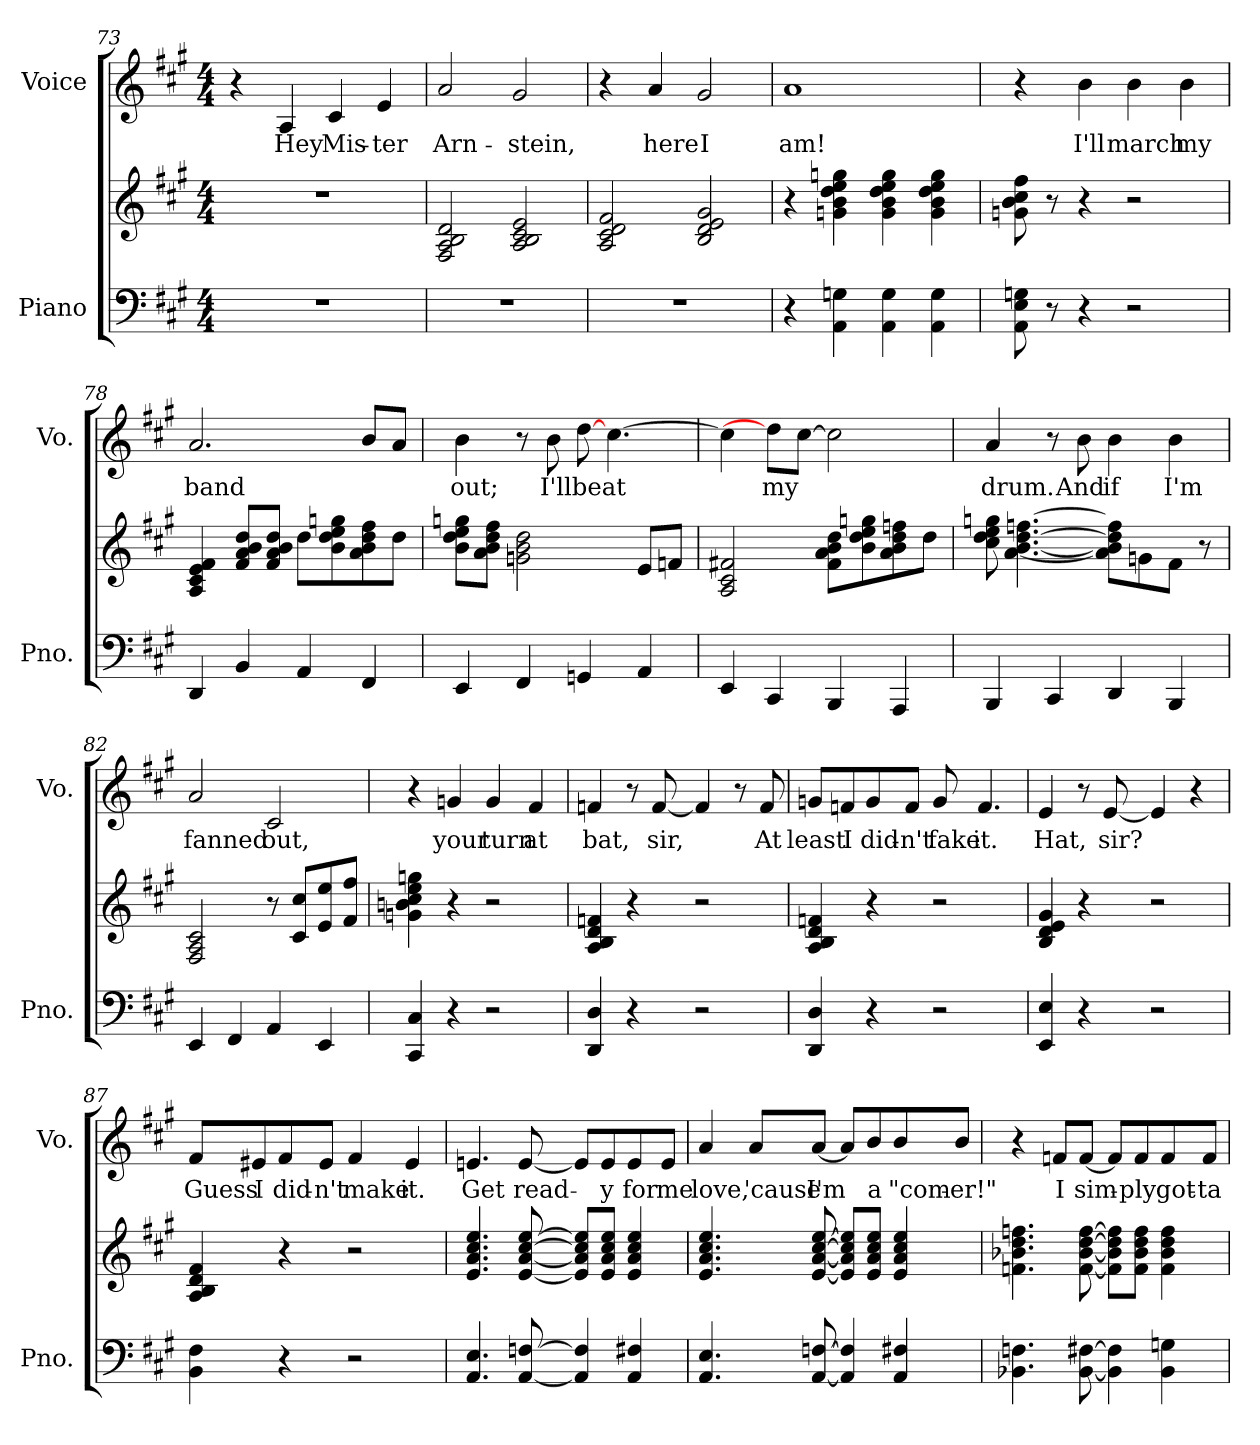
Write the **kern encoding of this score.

**kern	**kern	**kern	**text
*part2	*part2	*part1	*part1
*staff3	*staff2	*staff1	*staff1
*I"Piano	*	*I"Voice	*
*I'Pno.	*	*I'Vo.	*
!!LO:PB:g=z
*clefF4	*clefG2	*clefG2	*
*k[f#c#g#]	*k[f#c#g#]	*k[f#c#g#]	*
*M4/4	*M4/4	*M4/4	*
=73	=73	=73	=73
1r	1r	4r	.
!	!	!	!LO:LY:b
.	.	4A/	Hey
!	!	!	!LO:LY:b
.	.	4c#/	Mis-
!	!	!	!LO:LY:b
.	.	4e/	-ter
=74	=74	=74	=74
!	!	!	!LO:LY:b
1r	2F#/ 2A/ 2B/ 2d/	2a/	Arn-
!	!	!	!LO:LY:b
.	2A/ 2B/ 2c#/ 2e/	2g#/	-stein,
=75	=75	=75	=75
1r	2A/ 2c#/ 2d/ 2f#/	4r	.
!	!	!	!LO:LY:b
.	.	4a/	here
!	!	!	!LO:LY:b
.	2B/ 2d/ 2e/ 2g#/	2g#/	I
=76	=76	=76	=76
!	!	!	!LO:LY:b
4r	4r	1a	am!
4AA\ 4Gn\	4gn\ 4b\ 4dd\ 4ee\ 4ggn\	.	.
4AA\ 4G\	4g\ 4b\ 4dd\ 4ee\ 4gg\	.	.
4AA\ 4G\	4g\ 4b\ 4dd\ 4ee\ 4gg\	.	.
!!LO:LB:g=z
=77	=77	=77	=77
8AA\ 8E\ 8Gn\	8gn\ 8b\ 8cc#\ 8ff#\	4r	.
8r	8r	.	.
!	!	!	!LO:LY:b
4r	4r	4b\	I'll
!	!	!	!LO:LY:b
2r	2r	4b\	march
!	!	!	!LO:LY:b
.	.	4b\	my
=78	=78	=78	=78
!	!	!	!LO:LY:b
4DD/	4A/ 4c#/ 4e/ 4f#/	2.a/	band
4BB/	8f#/ 8a/ 8b/ 8dd/L	.	.
.	8f#/ 8a/ 8b/ 8dd/J	.	.
4AA/	8dd\L	.	.
.	8b\ 8dd\ 8ee\ 8ggn\	.	.
4FF#/	8a\ 8b\ 8dd\ 8ff#\	8b/L	.
.	8dd\J	8a/J	.
=79	=79	=79	=79
!	!	!	!LO:LY:b
4EE/	8b\ 8dd\ 8ee\ 8ggn\L	4b\	out;
.	8a\ 8b\ 8dd\ 8ff#\J	.	.
4FF#/	2gn\ 2b\ 2dd\	8r	.
!	!	!	!LO:LY:b
.	.	8b\	I'll
!	!	!	!LO:LY:b
4GGn/	.	[8dd\	beat
.	.	[4.cc#\	.
4AA/	8e/L	.	.
.	8fn/J	.	.
!!LO:LB:g=z
=80	=80	=80	=80
4EE/	2A/ 2c#/ 2f#X/	4cc#\]	.
!	!	!	!LO:LY:b
4CC#/	.	8dd\L]	my
.	.	[8cc#\J	.
4BBB/	8f#\ 8a\ 8b\ 8dd\L	2cc#\]	.
.	8b\ 8dd\ 8ee\ 8ggn\	.	.
4AAA/	8a\ 8b\ 8dd\ 8ffn\	.	.
.	8dd\J	.	.
=81	=81	=81	=81
!	!	!	!LO:LY:b
4BBB/	8cc#\ 8dd\ 8ee\ 8ggn\	4a/	drum.
.	[4.a\ [4.b\ [4.dd\ [4.ffn\	.	.
4CC#/	.	8r	.
!	!	!	!LO:LY:b
.	.	8b\	And
!	!	!	!LO:LY:b
4DD/	8a\] 8b\] 8dd\] 8ff\]L	4b\	if
.	8gn\	.	.
!	!	!	!LO:LY:b
4BBB/	8f#\J	4b\	I'm
.	8r	.	.
=82	=82	=82	=82
!	!	!	!LO:LY:b
4EE/	2F#/ 2A/ 2c#/	2a/	fanned
4FF#/	.	.	.
!	!	!	!LO:LY:b
4AA/	8r	2c#/	out,
.	8c#/ 8cc#/L	.	.
4EE/	8e/ 8ee/	.	.
.	8f#/ 8ff#/J	.	.
!!LO:LB:g=z
=83	=83	=83	=83
4CC#/ 4C#/	4gn\ 4bn\ 4cc#\ 4ee\ 4ggn\	4r	.
!	!	!	!LO:LY:b
4r	4r	4gn/	your
!	!	!	!LO:LY:b
2r	2r	4g/	turn
!	!	!	!LO:LY:b
.	.	4f#/	at
=84	=84	=84	=84
!	!	!	!LO:LY:b
4DD/ 4D/	4A/ 4B/ 4d/ 4fn/	4fn/	bat,
4r	4r	8r	.
!	!	!	!LO:LY:b
.	.	[8f/	sir,
2r	2r	4f/]	.
.	.	8r	.
!	!	!	!LO:LY:b
.	.	8f/	At
=85	=85	=85	=85
!	!	!	!LO:LY:b
4DD/ 4D/	4A/ 4B/ 4d/ 4fn/	8gn/L	least
!	!	!	!LO:LY:b
.	.	8fn/	I
!	!	!	!LO:LY:b
4r	4r	8g/	did-
!	!	!	!LO:LY:b
.	.	8f/J	-n't
!	!	!	!LO:LY:b
2r	2r	8g/	fake
!	!	!	!LO:LY:b
.	.	4.f/	it.
!!LO:PB:g=z
=86	=86	=86	=86
!	!	!	!LO:LY:b
4EE/ 4E/	4B/ 4d/ 4e/ 4g#/	4e/	Hat,
4r	4r	8r	.
!	!	!	!LO:LY:b
.	.	[8e/	sir?
2r	2r	4e/]	.
.	.	4r	.
=87	=87	=87	=87
!	!	!	!LO:LY:b
4BB\ 4F#\	4A/ 4B/ 4d/ 4f#/	8f#/L	Guess
!	!	!	!LO:LY:b
.	.	8e#X/	I
!	!	!	!LO:LY:b
4r	4r	8f#/	did-
!	!	!	!LO:LY:b
.	.	8e#/J	-n't
!	!	!	!LO:LY:b
2r	2r	4f#/	make
!	!	!	!LO:LY:b
.	.	4e#/	it.
=88	=88	=88	=88
!	!	!	!LO:LY:b
4.AA/ 4.E/	4.e/ 4.a/ 4.cc#/ 4.ee/	4.en/	Get
!	!	!	!LO:LY:b
[8AA/ [8Fn/	[8e/ [8a/ [8cc#/ [8ee/	[8e/	read-
4AA/] 4F/]	8e/] 8a/] 8cc#/] 8ee/]L	8e/L]	.
!	!	!	!LO:LY:b
.	8e/ 8a/ 8cc#/ 8ee/J	8e/	-y
!	!	!	!LO:LY:b
4AA/ 4F#X/	4e/ 4a/ 4cc#/ 4ee/	8e/	for
!	!	!	!LO:LY:b
.	.	8e/J	me
!!LO:LB:g=z
=89	=89	=89	=89
!	!	!	!LO:LY:b
4.AA/ 4.E/	4.e/ 4.a/ 4.cc#/ 4.ee/	4a/	love,
!	!	!	!LO:LY:b
.	.	8a/L	'cause
!	!	!	!LO:LY:b
[8AA/ [8Fn/	[8e/ [8a/ [8cc#/ [8ee/	[8a/J	I'm
4AA/] 4F/]	8e/] 8a/] 8cc#/] 8ee/]L	8a/L]	.
!	!	!	!LO:LY:b
.	8e/ 8a/ 8cc#/ 8ee/J	8b/	a
!	!	!	!LO:LY:b
4AA/ 4F#X/	4e/ 4a/ 4cc#/ 4ee/	8b/	"com-
!	!	!	!LO:LY:b
.	.	8b/J	-er!"
=90	=90	=90	=90
4.BB-X\ 4.Fn\	4.fn\ 4.b-X\ 4.dd\ 4.ffn\	4r	.
!	!	!	!LO:LY:b
.	.	8fn/L	I
!	!	!	!LO:LY:b
[8BB-\ [8F#X\	[8f\ [8b-\ [8dd\ [8ff\	[8f/J	sim-
4BB-\] 4F#\]	8f\] 8b-\] 8dd\] 8ff\]L	8f/L]	.
!	!	!	!LO:LY:b
.	8f\ 8b-\ 8dd\ 8ff\J	8f/	-ply
!	!	!	!LO:LY:b
4BB-\ 4Gn\	4f\ 4b-\ 4dd\ 4ff\	8f/	got-
!	!	!	!LO:LY:b
.	.	8f/J	-ta
=	=	=	=
*-	*-	*-	*-
